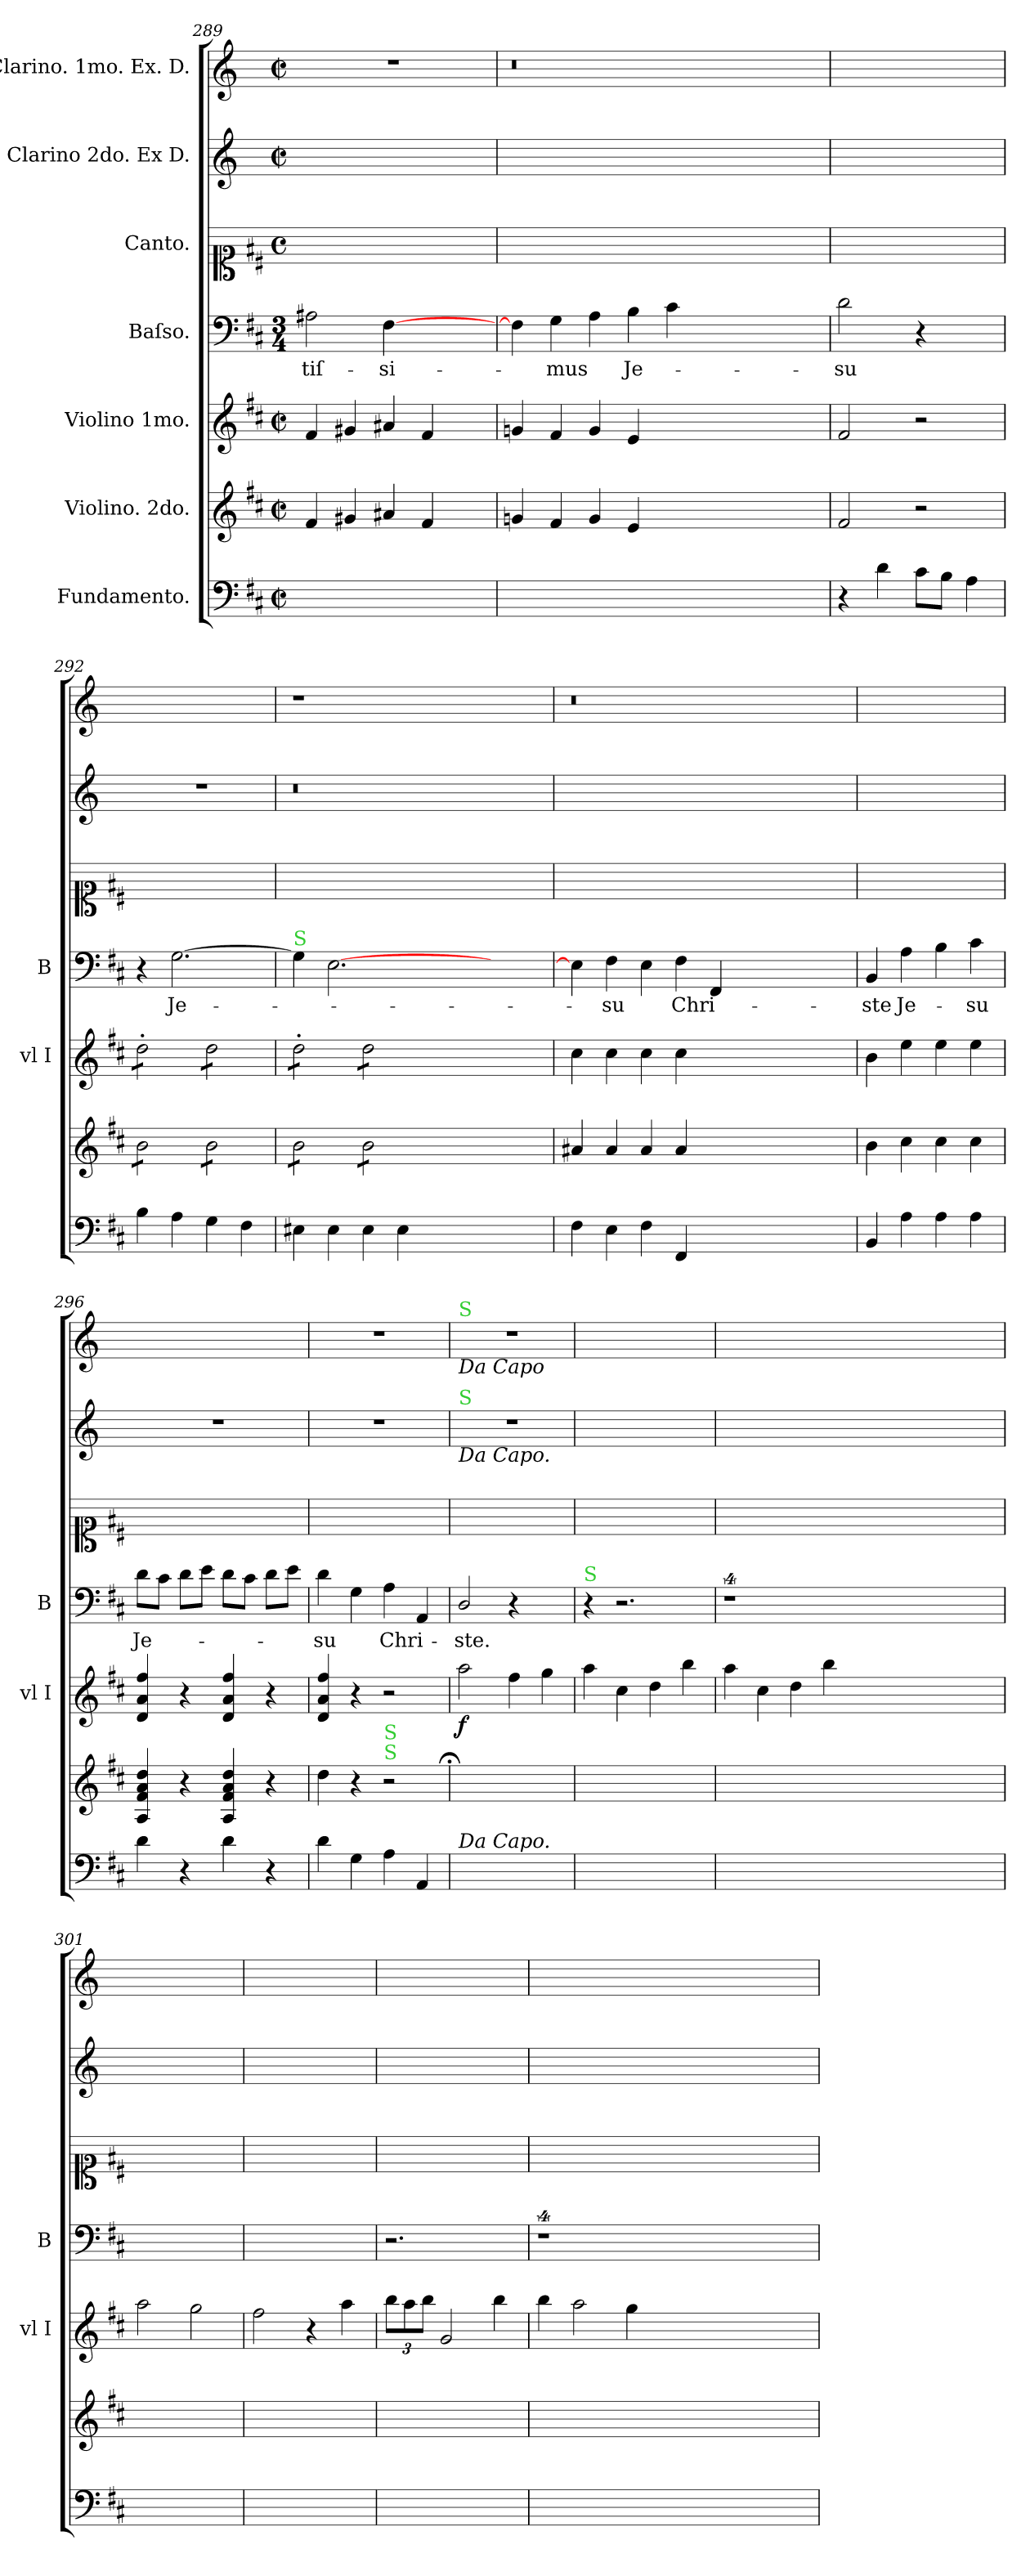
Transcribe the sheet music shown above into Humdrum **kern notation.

**kern	**kern	**kern	**dynam	**kern	**text	**kern	**kern	**kern
*part7	*part6	*part5	*part5	*part4	*part4	*part3	*part2	*part1
*staff7	*staff6	*staff5	*staff5	*staff4	*staff4	*staff3	*staff2	*staff1
*I"Fundamento.	*I"Violino. 2do.	*I"Violino 1mo.	*	*I"Baſso.	*	*I"Canto.	*I"Clarino 2do. Ex D.	*I"Clarino. 1mo. Ex. D.
*	*	*I'vl I	*	*I'B	*	*	*	*
*clefF4	*clefG2	*clefG2	*	*clefF4	*	*clefC1	*clefG2	*clefG2
*	*	*	*	*	*	*	*ITrd-1c-2	*ITrd-1c-2
*k[f#c#]	*k[f#c#]	*k[f#c#]	*	*k[f#c#]	*	*k[f#c#]	*k[f#c#]	*k[f#c#]
*M2/2	*M2/2	*M2/2	*	*M3/4	*	*M4/4	*M2/2	*M2/2
*met(c|)	*met(c|)	*met(c|)	*	*	*	*met(c)	*met(c|)	*met(c|)
=289	=289	=289	=289	=289	=289	=289	=289	=289
1ryy	4f#/	4f#/	.	2A#X\	-tiſ-	1ryy	1ryy	1r
.	4g#X/	4g#X/	.	.	.	.	.	.
.	4a#X/	4a#X/	.	[4F#\	-si-	.	.	.
.	4f#/	4f#/	.	4ryy	.	.	.	.
=290	=290	=290	=290	=290	=290	=290	=290	=290
0.ryy	4gn/	4gn/	.	4F#\]	.	1ryy	0.ryy	0.r
.	4f#/	4f#/	.	4G\	-mus	.	.	.
.	4g/	4g/	.	4A\	.	.	.	.
.	4e/	4e/	.	4B\	Je-	.	.	.
.	0ryy	0ryy	.	4c#\	.	0ryy	.	.
.	.	.	.	1..ryy	.	.	.	.
=291	=291	=291	=291	=291	=291	=291	=291	=291
4r	2f#/	2f#/	.	2d\	-su	1ryy	1ryy	1ryy
4d\	.	.	.	.	.	.	.	.
8c#\L	2r	2r	.	4r	.	.	.	.
8B\J	.	.	.	.	.	.	.	.
4A\	.	.	.	4ryy	.	.	.	.
=292	=292	=292	=292	=292	=292	=292	=292	=292
!	!	!LO:TX:a:color=limegreen:t=S	!	!	!	!	!	!
*	*tremolo	*	*	*	*	*	*	*
*	*	*tremolo	*	*	*	*	*	*
4B\	8b\L	8dd'\L	.	4r	.	1ryy	1r	1ryy
.	8b\	8dd'\	.	.	.	.	.	.
4A\	8b\	8dd'\	.	[2.G\	Je-	.	.	.
.	8b\J	8dd'\J	.	.	.	.	.	.
4G\	8b\L	8dd\L	.	.	.	.	.	.
.	8b\	8dd\	.	.	.	.	.	.
4F#\	8b\	8dd\	.	.	.	.	.	.
.	8b\J	8dd\J	.	.	.	.	.	.
=293	=293	=293	=293	=293	=293	=293	=293	=293
!	!	!	!	!LO:TX:a:color=limegreen:t=S	!	!	!	!
4E#X\	8b\L	8dd'\L	.	4G\]	.	1ryy	0.r	1r
.	8b\	8dd'\	.	.	.	.	.	.
4E#\	8b\	8dd'\	.	[2.E\	.	.	.	.
.	8b\J	8dd'\J	.	.	.	.	.	.
4E#\	8b\L	8dd\L	.	.	.	.	.	.
.	8b\	8dd\	.	.	.	.	.	.
4E#\	8b\	8dd\	.	.	.	.	.	.
.	8b\J	8dd\J	.	.	.	.	.	.
*	*	*Xtremolo	*	*	*	*	*	*
*	*Xtremolo	*	*	*	*	*	*	*
0ryy	0ryy	0ryy	.	0ryy	.	0ryy	.	0ryy
=294	=294	=294	=294	=294	=294	=294	=294	=294
4F#\	4a#X/	4cc#\	.	4E\]	.	1ryy	0.ryy	0.r
4E\	4a#/	4cc#\	.	4F#\	-su	.	.	.
4F#\	4a#/	4cc#\	.	4E\	.	.	.	.
4FF#/	4a#/	4cc#\	.	4F#\	Chri-	.	.	.
0ryy	0ryy	0ryy	.	4FF#/	.	0ryy	.	.
.	.	.	.	1..ryy	.	.	.	.
=295	=295	=295	=295	=295	=295	=295	=295	=295
4BB/	4b\	4b\	.	4BB/	-ste	1ryy	1ryy	1ryy
4A\	4cc#\	4ee\	.	4A\	Je-	.	.	.
4A\	4cc#\	4ee\	.	4B\	.	.	.	.
4A\	4cc#\	4ee\	.	4c#\	-su	.	.	.
=296	=296	=296	=296	=296	=296	=296	=296	=296
4d\	4A/ 4f#/ 4a/ 4dd/	4d/ 4a/ 4ff#/	.	8d\L	Je-	1ryy	1r	1ryy
.	.	.	.	8c#\J	.	.	.	.
4r	4r	4r	.	8d\L	.	.	.	.
.	.	.	.	8e\J	.	.	.	.
4d\	4A/ 4f#/ 4a/ 4dd/	4d/ 4a/ 4ff#/	.	8d\L	.	.	.	.
.	.	.	.	8c#\J	.	.	.	.
4r	4r	4r	.	8d\L	.	.	.	.
.	.	.	.	8e\J	.	.	.	.
=297	=297	=297	=297	=297	=297	=297	=297	=297
4d\	4dd\	4d/ 4a/ 4ff#/	.	4d\	-su	1ryy	1r	1r
4G\	4r	4r	.	4G\	.	.	.	.
!	!LO:TX:a:color=limegreen:t=S	!	!	!	!	!	!	!
!	!LO:TX:a:color=limegreen:t=S	!	!	!	!	!	!	!
4A\	2r	2r	.	4A\	Chri-	.	.	.
4AA/	.	.	.	4AA/	.	.	.	.
=298	=298;	=298	=298	=298	=298	=298	=298	=298
!	!	!	!	!	!	!	!	!LO:TX:b:i:t=Da Capo
!	!	!	!	!	!	!	!	!LO:TX:a:color=limegreen:t=S
!	!	!	!	!	!	!	!LO:TX:b:i:t=Da Capo.	!
!	!	!	!	!	!	!	!LO:TX:a:color=limegreen:t=S	!
!LO:TX:a:i:t=Da Capo.	!	!	!	!	!	!	!	!
!	!	!	!LO:DY:b	!	!	!	!	!
1ryy	1ryy	2aa\	f	2D/	-ste.	1ryy	1r	1r
.	.	4ff#\	.	4r	.	.	.	.
.	.	4gg\	.	4ryy	.	.	.	.
=299	=299	=299	=299	=299	=299	=299	=299	=299
!	!	!	!	!LO:TX:a:color=limegreen:t=S	!	!	!	!
1ryy	1ryy	4aa\	.	4r	.	1ryy	1ryy	1ryy
.	.	4cc#\	.	2.r	.	.	.	.
.	.	4dd\	.	.	.	.	.	.
.	.	4bb\	.	.	.	.	.	.
=300	=300	=300	=300	=300	=300	=300	=300	=300
1ryy	1ryy	4aa\	.	4%13r	.	1ryy	1ryy	1ryy
.	.	4cc#\	.	.	.	.	.	.
.	.	4dd\	.	.	.	.	.	.
.	.	4bb\	.	.	.	.	.	.
0ryy	0ryy	0ryy	.	.	.	0ryy	0ryy	0ryy
4ryy	4ryy	4ryy	.	.	.	4ryy	4ryy	4ryy
=301	=301	=301	=301	=301	=301	=301	=301	=301
1ryy	1ryy	2aa\	.	1ryy	.	1ryy	1ryy	1ryy
.	.	2gg\	.	.	.	.	.	.
=302	=302	=302	=302	=302	=302	=302	=302	=302
1ryy	1ryy	2ff#\	.	1ryy	.	1ryy	1ryy	1ryy
.	.	4r	.	.	.	.	.	.
.	.	4aa\	.	.	.	.	.	.
=303	=303	=303	=303	=303	=303	=303	=303	=303
1ryy	1ryy	12bb\L	.	2.r	.	1ryy	1ryy	1ryy
.	.	12aa\	.	.	.	.	.	.
.	.	12bb\J	.	.	.	.	.	.
.	.	2g/	.	.	.	.	.	.
.	.	4bb\	.	4ryy	.	.	.	.
=304	=304	=304	=304	=304	=304	=304	=304	=304
1ryy	1ryy	4bb\	.	4%13r	.	1ryy	1ryy	1ryy
.	.	2aa\	.	.	.	.	.	.
.	.	4gg\	.	.	.	.	.	.
0ryy	0ryy	0ryy	.	.	.	0ryy	0ryy	0ryy
4ryy	4ryy	4ryy	.	.	.	4ryy	4ryy	4ryy
=	=	=	=	=	=	=	=	=
*-	*-	*-	*-	*-	*-	*-	*-	*-
